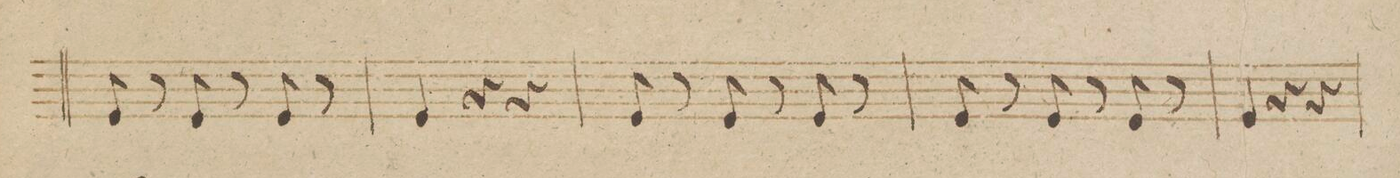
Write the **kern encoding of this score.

**kern	**dynam
*I"Viola.	*
*clefC3	*
*k[b-e-]	*
*met(c)	*
*M3/4	*
8F/	.
8r	.
8F/	.
8r	.
8F/	.
8r	.
=104	=104
4F/	.
4r	.
4r	.
=105	=105
8F/	.
8r	.
8F/	.
8r	.
8F/	.
8r	.
=106	=106
8F/	.
8r	.
8F/	.
8r	.
8F/	.
8r	.
=107	=107
4F/	.
4r	.
4r	.
=108	=108
*-	*-
